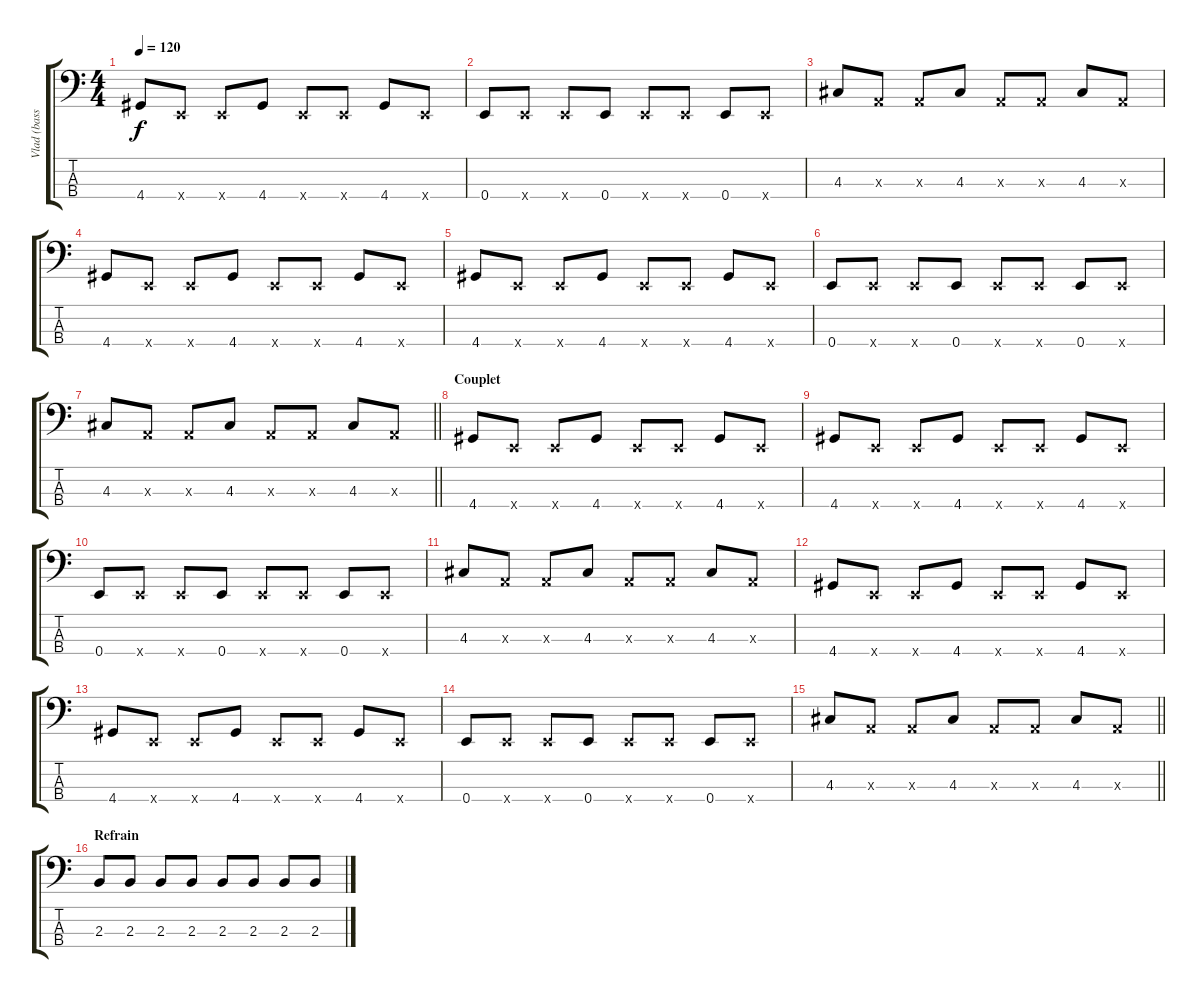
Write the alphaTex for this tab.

\track ("Vlad (basse)" "Vlad (bass") {instrument electricbasspick}
\staff {score tabs}
\tuning (G2 D2 A1 E1) {hide}
\ts (4 4)
\tempo 120
\clef f4
\ks c
4.4.8{dy f} 0.4{x}.8 0.4{x}.8 4.4.8 0.4{x}.8 0.4{x}.8 4.4.8 0.4{x}.8 |
0.4.8 0.4{x}.8 0.4{x}.8 0.4.8 0.4{x}.8 0.4{x}.8 0.4.8 0.4{x}.8 |
4.3.8 0.3{x}.8 0.3{x}.8 4.3.8 0.3{x}.8 0.3{x}.8 4.3.8 0.3{x}.8 |
4.4.8 0.4{x}.8 0.4{x}.8 4.4.8 0.4{x}.8 0.4{x}.8 4.4.8 0.4{x}.8 |
4.4.8 0.4{x}.8 0.4{x}.8 4.4.8 0.4{x}.8 0.4{x}.8 4.4.8 0.4{x}.8 |
0.4.8 0.4{x}.8 0.4{x}.8 0.4.8 0.4{x}.8 0.4{x}.8 0.4.8 0.4{x}.8 |
\barLineRight lightlight
4.3.8 0.3{x}.8 0.3{x}.8 4.3.8 0.3{x}.8 0.3{x}.8 4.3.8 0.3{x}.8 |
\section ("" "Couplet")
4.4.8 0.4{x}.8 0.4{x}.8 4.4.8 0.4{x}.8 0.4{x}.8 4.4.8 0.4{x}.8 |
4.4.8 0.4{x}.8 0.4{x}.8 4.4.8 0.4{x}.8 0.4{x}.8 4.4.8 0.4{x}.8 |
0.4.8 0.4{x}.8 0.4{x}.8 0.4.8 0.4{x}.8 0.4{x}.8 0.4.8 0.4{x}.8 |
4.3.8 0.3{x}.8 0.3{x}.8 4.3.8 0.3{x}.8 0.3{x}.8 4.3.8 0.3{x}.8 |
4.4.8 0.4{x}.8 0.4{x}.8 4.4.8 0.4{x}.8 0.4{x}.8 4.4.8 0.4{x}.8 |
4.4.8 0.4{x}.8 0.4{x}.8 4.4.8 0.4{x}.8 0.4{x}.8 4.4.8 0.4{x}.8 |
0.4.8 0.4{x}.8 0.4{x}.8 0.4.8 0.4{x}.8 0.4{x}.8 0.4.8 0.4{x}.8 |
\barLineRight lightlight
4.3.8 0.3{x}.8 0.3{x}.8 4.3.8 0.3{x}.8 0.3{x}.8 4.3.8 0.3{x}.8 |
\section ("" "Refrain")
2.3.8 2.3.8 2.3.8 2.3.8 2.3.8 2.3.8 2.3.8 2.3.8
